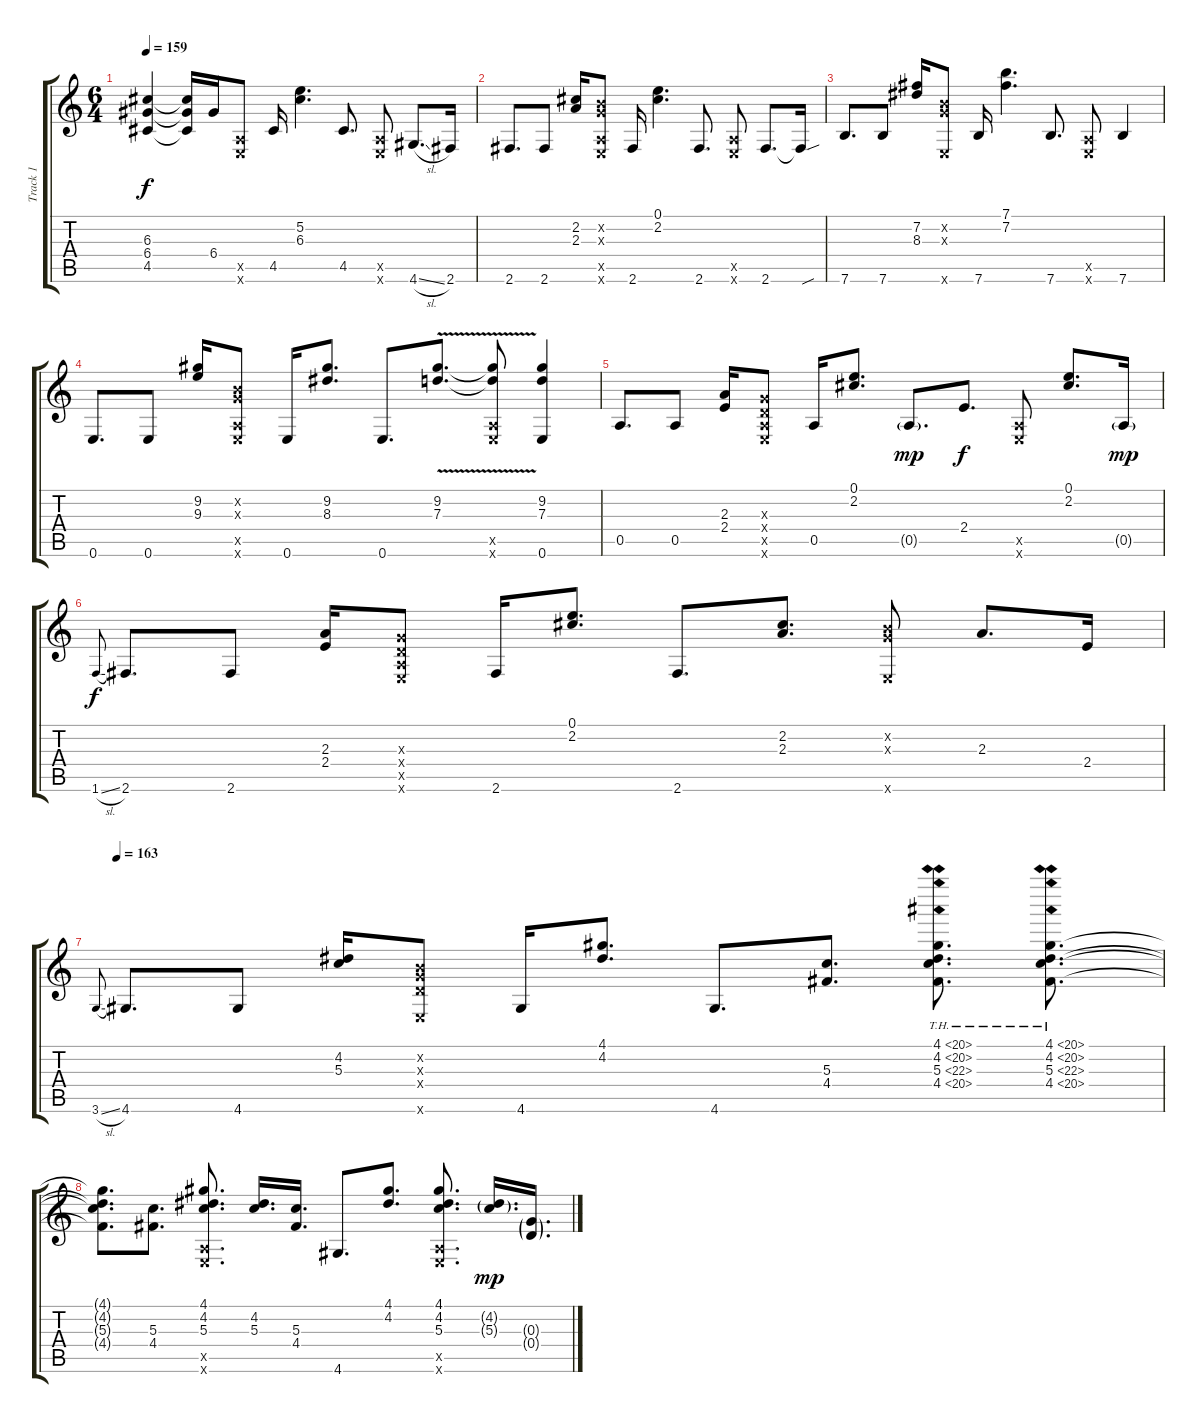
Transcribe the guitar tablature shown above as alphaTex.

\track ("Track 1" "Track 1") {instrument acousticguitarsteel}
\staff {score tabs}
\tuning (E4 B3 G3 D3 A2 E2) {hide}
\ts (6 4)
\tempo 159
\clef g2
\ks c
(6.3 6.4 4.5).4{dy f} (6.3{t} 6.4{t} 4.5{t}).16 6.4.16 (0.5{x} 0.6{x}).8 4.5.16 (5.2 6.3).4{d} 4.5.8{d} (0.5{x} 0.6{x}).8 4.6{sl}.8{d} 2.6.16 |
2.6.8{d} 2.6.8 (2.2 2.3).16 (0.2{x} 0.3{x} 0.5{x} 0.6{x}).8 2.6.16 (0.1 2.2).4{d} 2.6.8{d} (0.5{x} 0.6{x}).8 2.6.8{d} 2.6{sou t}.16 |
7.6.8{d} 7.6.8 (7.2 8.3).16 (0.2{x} 0.3{x} 0.6{x}).8 7.6.16 (7.1 7.2).4{d} 7.6.8{d} (0.5{x} 0.6{x}).8 7.6.4 |
0.6.8{d} 0.6.8 (9.2 9.3).16 (0.2{x} 0.3{x} 0.5{x} 0.6{x}).8 0.6.16 (9.2 8.3).8{d} 0.6.8{d} (9.2{v} 7.3{v}).8{d} (9.2{t} 7.3{t} 0.5{x} 0.6{x}).8 (9.2 7.3 0.6).4 |
0.5.8{d} 0.5.8 (2.3 2.4).16 (0.3{x} 0.4{x} 0.5{x} 0.6{x}).8 0.5.16 (0.1 2.2).8{d} 0.5{g}.8{d dy mp} 2.4.8{d dy f} (0.5{x} 0.6{x}).8 (0.1 2.2).8{d} 0.5{g}.16{dy mp} |
1.6{sl}.8{gr onbeat dy f} 2.6.8{d} 2.6.8 (2.3 2.4).16 (0.3{x} 0.4{x} 0.5{x} 0.6{x}).8 2.6.16 (0.1 2.2).8{d} 2.6.8{d} (2.2 2.3).8{d} (0.2{x} 0.3{x} 0.6{x}).8 2.3.8{d} 2.4.16 |
\tempo (163 0.020833333333333332)
3.6{sl}.8{gr onbeat} 4.6.8{d} 4.6.8 (4.2 5.3).16 (0.2{x} 0.3{x} 0.4{x} 0.6{x}).8 4.6.16 (4.1 4.2).8{d} 4.6.8{d} (5.3 4.4).8{d} (4.1{th 16} 4.2{th 16} 5.3{th 17} 4.4{th 16}).8{d} (4.1{th 16} 4.2{th 16} 5.3{th 17} 4.4{th 16}).8{d} |
(4.1{t} 4.2{t} 5.3{t} 4.4{t}).8{d} (5.3 4.4).8{d} (4.1 4.2 5.3 0.5{x} 0.6{x}).8{d} (4.2 5.3).16{d} (5.3 4.4).16{d} 4.6.8{d} (4.1 4.2).8{d} (4.1 4.2 5.3 0.5{x} 0.6{x}).8{d} (4.2{g} 5.3{g}).16{d dy mp} (0.3{g} 0.4{g}).16{d}
